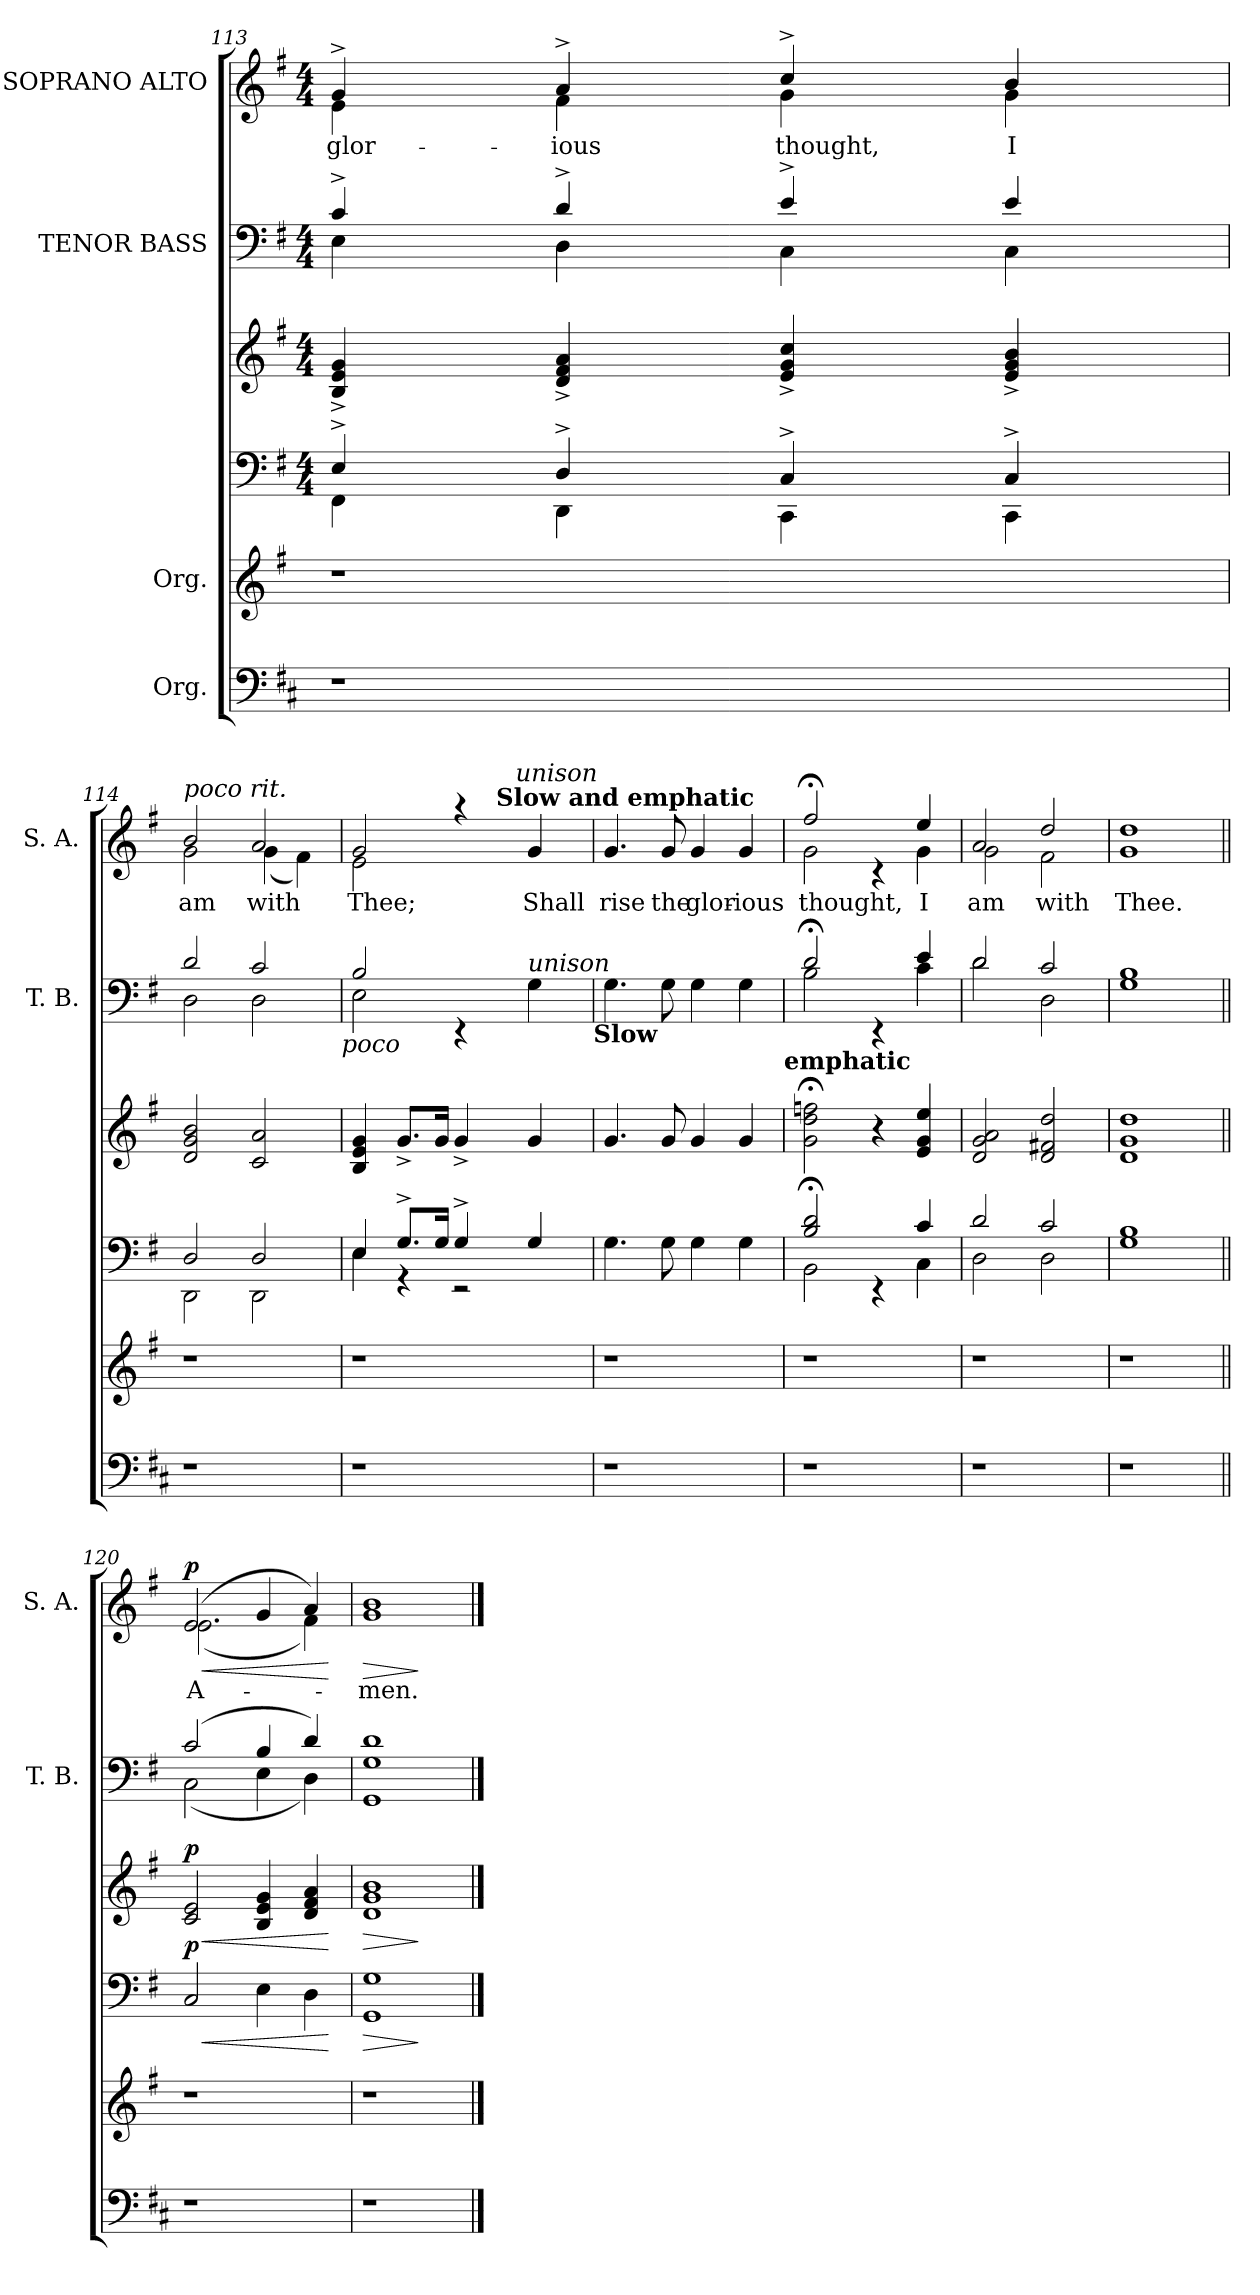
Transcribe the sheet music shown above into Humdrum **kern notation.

**kern	**kern	**kern	**dynam	**kern	**dynam	**kern	**kern	**text	**dynam
*part6	*part5	*part4	*part4	*part3	*part3	*part2	*part1	*part1	*part1
*staff6	*staff5	*staff4	*staff4	*staff3	*staff3	*staff2	*staff1	*staff1	*staff1
*I"Org.	*I"Org.	*	*	*	*	*I"TENOR BASS	*I"SOPRANO ALTO	*	*
*	*	*	*	*	*	*I'T. B.	*I'S. A.	*	*
*clefF4	*clefG2	*clefF4	*	*clefG2	*	*clefF4	*clefG2	*	*
*	*	*	*	*	*	*ITrd7c12	*	*	*
*k[f#c#]	*k[f#]	*k[f#]	*	*k[f#]	*	*k[f#]	*k[f#]	*	*
*D:	*G:	*G:	*	*G:	*	*G:	*G:	*	*
*	*	*M4/4	*	*M4/4	*	*M4/4	*M4/4	*	*
=113	=113	=113	=113	=113	=113	=113	=113	=113	=113
*	*	*^	*	*	*	*^	*	*	*
!	!	!	!	!	!	!	!	!	!	!LO:LY:b	!
*	*	*	*	*	*	*	*	*	*^	*	*
1r	1r	4E^>/	4FF#\	.	4B/^< 4e/^< 4g/^<	.	4C^>/	4EE\	4g^>/	4e\	glor-	.
!	!	!	!	!	!	!	!	!	!	!	!LO:LY:b	!
.	.	4D^>/	4DD\	.	4d/^< 4f#/^< 4a/^<	.	4D^>/	4DD\	4a^>/	4f#\	-ious	.
!	!	!	!	!	!	!	!	!	!	!	!LO:LY:b	!
.	.	4C^>/	4CC\	.	4e/^< 4g/^< 4cc/^<	.	4E^>/	4CC\	4cc^>/	4g\	thought,	.
!	!	!	!	!	!	!	!	!	!	!	!LO:LY:b	!
.	.	4C^>/	4CC\	.	4e/^< 4g/^< 4b/^<	.	4E/	4CC\	4b/	4g\	I	.
=114	=114	=114	=114	=114	=114	=114	=114	=114	=114	=114	=114	=114
!	!	!	!	!	!	!	!	!	!LO:TX:a:i:t=poco rit.	!	!	!
!	!	!	!	!	!	!	!	!	!	!	!LO:LY:b	!
1r	1r	2D/	2DD\	.	2d/ 2g/ 2b/	.	2D/	2DD\	2b/	2g\	am	.
!	!	!	!	!	!	!	!	!	!	!	!LO:LY:b	!
.	.	2D/	2DD\	.	2c/ 2a/	.	2C/	2DD\	2a/	(<4g\	with	.
.	.	.	.	.	.	.	.	.	.	4f#\)	.	.
!	!	!	!	!	!	!	!LO:TX:b:i:t=poco	!	!	!	!	!
=115	=115	=115	=115	=115	=115	=115	=115	=115	=115	=115	=115	=115
!	!	!	!	!	!	!	!	!	!	!	!LO:LY:b	!
*	*	*	*	*	*	*	*	*	*^	*^	*	*
1r	1r	4E/	4E\	.	4B/ 4e/ 4g/	.	2BB/	2EE\	2g/	2e\	2ryy	2ryy	Thee;	.
.	.	8.G^>/L	4rGG	.	8.g^</L	.	.	.	.	.	.	.	.	.
.	.	16G/Jk	.	.	16g/Jk	.	.	.	.	.	.	.	.	.
.	.	4G^>/	2rEE	.	4g^</	.	2ryy	4rEE	4raa	2ryy	8ryy	8..ryy	.	.
.	.	.	.	.	.	.	.	.	.	.	32ryy	.	.	.
!	!	!	!	!	!	!	!	!	!	!	!LO:TX:a:B:t=Slow and emphatic	!	!	!
.	.	.	.	.	.	.	.	.	.	.	4ryy	.	.	.
!	!	!	!	!	!	!	!	!	!	!	!	!LO:TX:a:i:t=unison	!	!
.	.	.	.	.	.	.	.	.	.	.	.	4ryy	.	.
!	!	!	!	!	!	!	!	!LO:TX:a:i:t=unison	!	!	!	!	!	!
!	!	!	!	!	!	!	!	!	!	!	!	!	!LO:LY:b	!
.	.	4G/	.	.	4g/	.	.	4GG\	4g/	.	.	.	Shall	.
.	.	.	.	.	.	.	.	.	.	.	16.ryy	.	.	.
.	.	.	.	.	.	.	.	.	.	.	.	32ryy	.	.
!	!	!	!	!	!	!	!	!LO:TX:b:B:t=Slow	!	!	!	!	!	!
=116	=116	=116	=116	=116	=116	=116	=116	=116	=116	=116	=116	=116	=116	=116
!	!	!	!	!	!	!	!	!	!	!	!	!	!LO:LY:b	!
*	*	*	*	*	*	*	*v	*v	*	*	*	*	*	*
*	*	*v	*v	*	*	*	*	*v	*v	*v	*v	*	*
1r	1r	4.G\	.	4.g/	.	4.GG\	4.g/	rise	.
!	!	!	!	!	!	!	!	!LO:LY:b	!
.	.	8G\	.	8g/	.	8GG\	8g/	the	.
!	!	!	!	!	!	!	!	!LO:LY:b	!
.	.	4G\	.	4g/	.	4GG\	4g/	glor-	.
!	!	!	!	!	!	!	!	!LO:LY:b	!
.	.	4G\	.	4g/	.	4GG\	4g/	-ious	.
!	!	!	!	!	!	!LO:TX:b:B:t=emphatic	!	!	!
!!LO:PB:g=z
=117	=117	=117	=117	=117	=117	=117	=117	=117	=117
*	*	*^	*	*	*	*^	*	*	*
!	!	!	!	!	!	!	!	!	!	!LO:LY:b	!
*	*	*	*	*	*	*	*	*	*^	*	*
1r	1r	2B/;< 2d/;<	2BB\	.	2g\;< 2dd\;< 2ffn\;<	.	2D;</	2BB\	2ff#;</	2g\	thought,	.
.	.	4ryy	4rEE	.	4r	.	4ryy	4rEE	4ryy	4rc	.	.
!	!	!	!	!	!	!	!	!	!	!	!LO:LY:b	!
.	.	4c/	4C\	.	4e/ 4g/ 4ee/	.	4E/	4C\	4ee/	4g\	I	.
=118	=118	=118	=118	=118	=118	=118	=118	=118	=118	=118	=118	=118
!	!	!	!	!	!	!	!	!	!	!	!LO:LY:b	!
1r	1r	2d/	2D\	.	2d/ 2g/ 2a/	.	2D/	2D\	2a/	2g\	am	.
!	!	!	!	!	!	!	!	!	!	!	!LO:LY:b	!
.	.	2c/	2D\	.	2d/ 2f#X/ 2dd/	.	2C/	2DD\	2dd/	2f#\	with	.
=119	=119	=119	=119	=119	=119	=119	=119	=119	=119	=119	=119	=119
!	!	!	!	!	!	!	!	!	!	!	!LO:LY:b	!
*	*	*	*	*	*	*	*v	*v	*	*	*	*
*	*	*v	*v	*	*	*	*	*v	*v	*	*
1r	1r	1G 1B	.	1d 1g 1dd	.	1GG 1BB	1g 1dd	Thee.	.
=120||	=120||	=120||	=120||	=120||	=120||	=120||	=120||	=120||	=120||
!	!	!	!LO:HP:b	!	!LO:HP:b	!	!	!LO:LY:b	!LO:HP:b
*	*	*	*	*	*	*^	*^	*	*
!	!	!	!LO:DY:n=1:a	!	!LO:DY:n=1:a	!	!	!	!	!	!LO:DY:n=1:a
1r	1r	2C/	< p	2c/ 2e/	< p	(2C/	(<2CC\	(2e/	(<2.e\	A-	< p
.	.	4E\	.	4B/ 4e/ 4g/	.	4BB/	4EE\	4g/	.	.	.
.	.	4D\	.	4d/ 4f#/ 4a/	.	4D/)	4DD\)	4a/)	4f#\)	.	.
*	*	*	*	*	*	*v	*v	*	*	*	*
*	*	*	*	*	*	*	*v	*v	*	*
.	.	.	[	.	[	.	.	.	[
=121	=121	=121	=121	=121	=121	=121	=121	=121	=121
!	!	!	!LO:HP:b	!	!LO:HP:b	!	!	!LO:LY:b	!LO:HP:b
1r	1r	1GG 1G	>	1d 1g 1b	>	1GGG 1GG 1D	1g 1b	-men.	>
.	.	.	]	.	]	.	.	.	]
==	==	==	==	==	==	==	==	==	==
*-	*-	*-	*-	*-	*-	*-	*-	*-	*-
